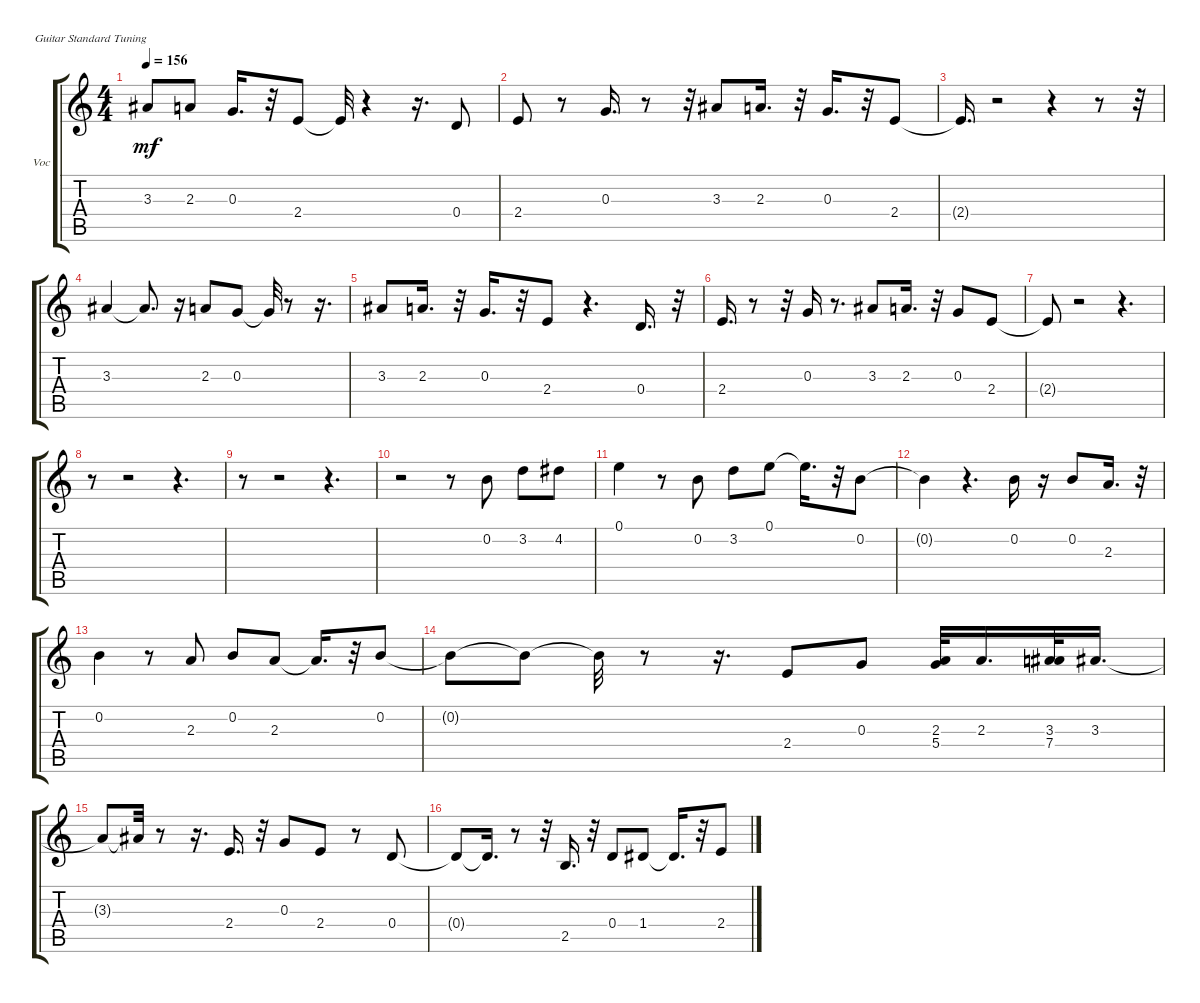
\defaultSystemsLayout 4
\bracketExtendMode groupsimilarinstruments
\firstSystemTrackNameOrientation horizontal
\otherSystemsTrackNameOrientation horizontal
\track ("Vocal" "Voc") {instrument electricguitarclean}
\staff {score tabs}
\tuning (E4 B3 G3 D3 A2 E2)
\ts (4 4)
\tempo 156
\clef g2
\ks c
3.3.8{dy mf} 2.3.8 0.3.16{d} r.32 2.4.8 2.4{t}.32 r.4 r.16{d} 0.4.8 |
2.4.8 r.8 0.3.16{d} r.8 r.32 3.3.8 2.3.16{d} r.32 0.3.16{d} r.32 2.4.8 |
2.4{t}.16{d} r.2 r.4 r.8 r.32 |
3.3.4 3.3{t}.8{d} r.16 2.3.8 0.3.8 0.3{t}.32 r.8 r.16{d} |
3.3.8 2.3.16{d} r.32 0.3.16{d} r.32 2.4.8 r.4{d} 0.4.16{d} r.32 |
2.4.16{d} r.8 r.32 0.3.16 r.8{d} 3.3.8 2.3.16{d} r.32 0.3.8 2.4.8 |
2.4{t}.8 r.2 r.4{d} |
r.8 r.2 r.4{d} |
r.8 r.2 r.4{d} |
r.2 r.8 0.2.8 3.2.8 4.2.8 |
0.1.4 r.8 0.2.8 3.2.8 0.1.8 0.1{t}.16{d} r.32 0.2.8 |
0.2{t}.4 r.4{d} 0.2.16 r.16 0.2.8 2.3.16{d} r.32 |
0.2.4 r.8 2.3.8 0.2.8 2.3.8 2.3{t}.16{d} r.32 0.2.8 |
0.2{t}.8 0.2{t}.8 0.2{t}.32 r.8 r.16{d} 2.4.8 0.3.8 (2.3 5.4).32 2.3.16{d} (3.3 7.4).32 3.3.16{d} |
3.3{t}.8 3.3{t}.32 r.8 r.16{d} 2.4.16{d} r.32 0.3.8 2.4.8 r.8 0.4.8 |
0.4{t}.8 0.4{t}.16{d} r.8 r.32 2.5.16{d} r.32 0.4.8 1.4.8 1.4{t}.16{d} r.32 2.4.8
